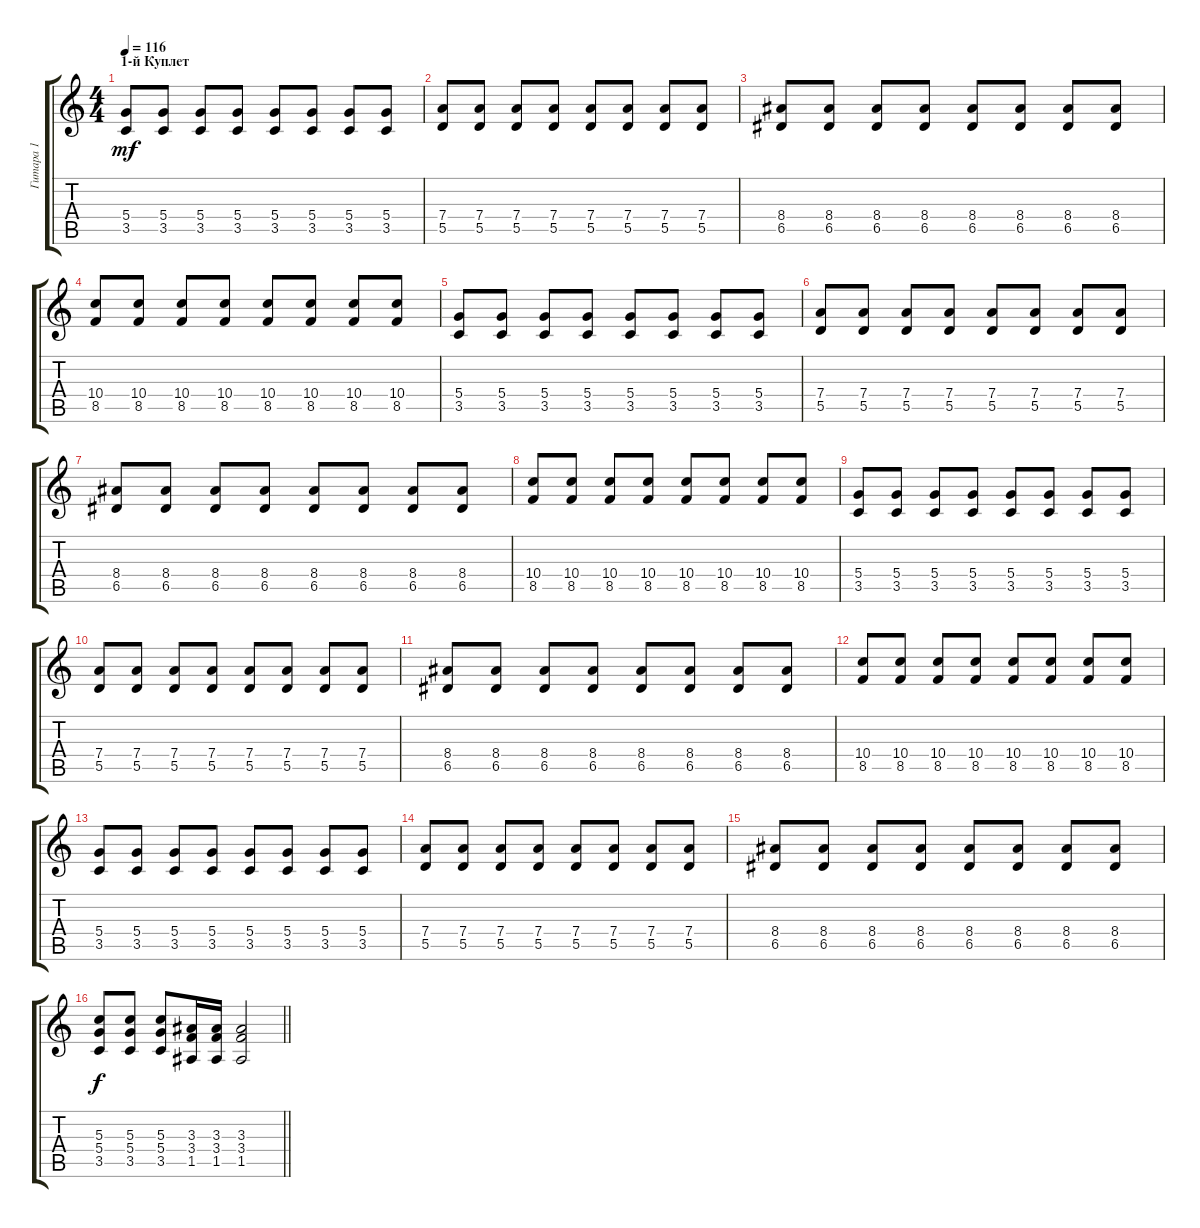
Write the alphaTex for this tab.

\track ("Гитара 1" "Гитара 1") {instrument overdrivenguitar}
\staff {score tabs}
\tuning (E4 B3 G3 D3 A2 E2) {hide}
\ts (4 4)
\section ("" "1-й Куплет")
\tempo 116
\clef g2
\ks c
(5.4 3.5).8{dy mf} (5.4 3.5).8 (5.4 3.5).8 (5.4 3.5).8 (5.4 3.5).8 (5.4 3.5).8 (5.4 3.5).8 (5.4 3.5).8 |
(7.4 5.5).8 (7.4 5.5).8 (7.4 5.5).8 (7.4 5.5).8 (7.4 5.5).8 (7.4 5.5).8 (7.4 5.5).8 (7.4 5.5).8 |
(8.4 6.5).8 (8.4 6.5).8 (8.4 6.5).8 (8.4 6.5).8 (8.4 6.5).8 (8.4 6.5).8 (8.4 6.5).8 (8.4 6.5).8 |
(10.4 8.5).8 (10.4 8.5).8 (10.4 8.5).8 (10.4 8.5).8 (10.4 8.5).8 (10.4 8.5).8 (10.4 8.5).8 (10.4 8.5).8 |
(5.4 3.5).8 (5.4 3.5).8 (5.4 3.5).8 (5.4 3.5).8 (5.4 3.5).8 (5.4 3.5).8 (5.4 3.5).8 (5.4 3.5).8 |
(7.4 5.5).8 (7.4 5.5).8 (7.4 5.5).8 (7.4 5.5).8 (7.4 5.5).8 (7.4 5.5).8 (7.4 5.5).8 (7.4 5.5).8 |
(8.4 6.5).8 (8.4 6.5).8 (8.4 6.5).8 (8.4 6.5).8 (8.4 6.5).8 (8.4 6.5).8 (8.4 6.5).8 (8.4 6.5).8 |
(10.4 8.5).8 (10.4 8.5).8 (10.4 8.5).8 (10.4 8.5).8 (10.4 8.5).8 (10.4 8.5).8 (10.4 8.5).8 (10.4 8.5).8 |
(5.4 3.5).8 (5.4 3.5).8 (5.4 3.5).8 (5.4 3.5).8 (5.4 3.5).8 (5.4 3.5).8 (5.4 3.5).8 (5.4 3.5).8 |
(7.4 5.5).8 (7.4 5.5).8 (7.4 5.5).8 (7.4 5.5).8 (7.4 5.5).8 (7.4 5.5).8 (7.4 5.5).8 (7.4 5.5).8 |
(8.4 6.5).8 (8.4 6.5).8 (8.4 6.5).8 (8.4 6.5).8 (8.4 6.5).8 (8.4 6.5).8 (8.4 6.5).8 (8.4 6.5).8 |
(10.4 8.5).8 (10.4 8.5).8 (10.4 8.5).8 (10.4 8.5).8 (10.4 8.5).8 (10.4 8.5).8 (10.4 8.5).8 (10.4 8.5).8 |
(5.4 3.5).8 (5.4 3.5).8 (5.4 3.5).8 (5.4 3.5).8 (5.4 3.5).8 (5.4 3.5).8 (5.4 3.5).8 (5.4 3.5).8 |
(7.4 5.5).8 (7.4 5.5).8 (7.4 5.5).8 (7.4 5.5).8 (7.4 5.5).8 (7.4 5.5).8 (7.4 5.5).8 (7.4 5.5).8 |
(8.4 6.5).8 (8.4 6.5).8 (8.4 6.5).8 (8.4 6.5).8 (8.4 6.5).8 (8.4 6.5).8 (8.4 6.5).8 (8.4 6.5).8 |
\barLineRight lightlight
(5.3 5.4 3.5).8{dy f volume 13} (5.3 5.4 3.5).8 (5.3 5.4 3.5).8 (3.3 3.4 1.5).16 (3.3 3.4 1.5).16 (3.3 3.4 1.5).2
